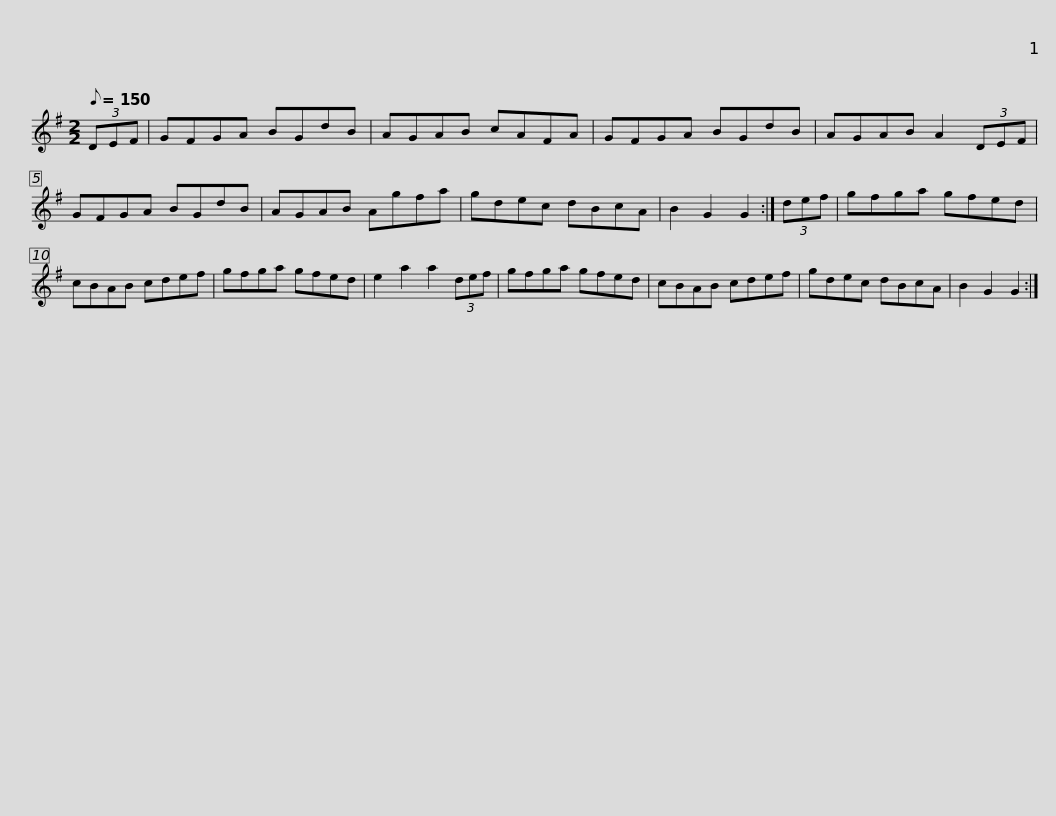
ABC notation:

X:1
L:1/8
Q:1/8=150
M:2/2
I:linebreak $
K:G
V:1 treble
V:1
 (3DEF | GFGA BGdB | AGAB cAFA | GFGA BGdB | AGAB A2 (3DEF | %5
 GFGA BGdB |$ AGAB Agfa | gdec dBcA | B2 G2 G2 :| (3def | %10
 gfga gfed | cBAB cdef |$ gfga gfed | e2 a2 a2 (3def | gfga gfed | %15
 cBAB cdef | gdec dBcA | B2 G2 G2 :| %18
